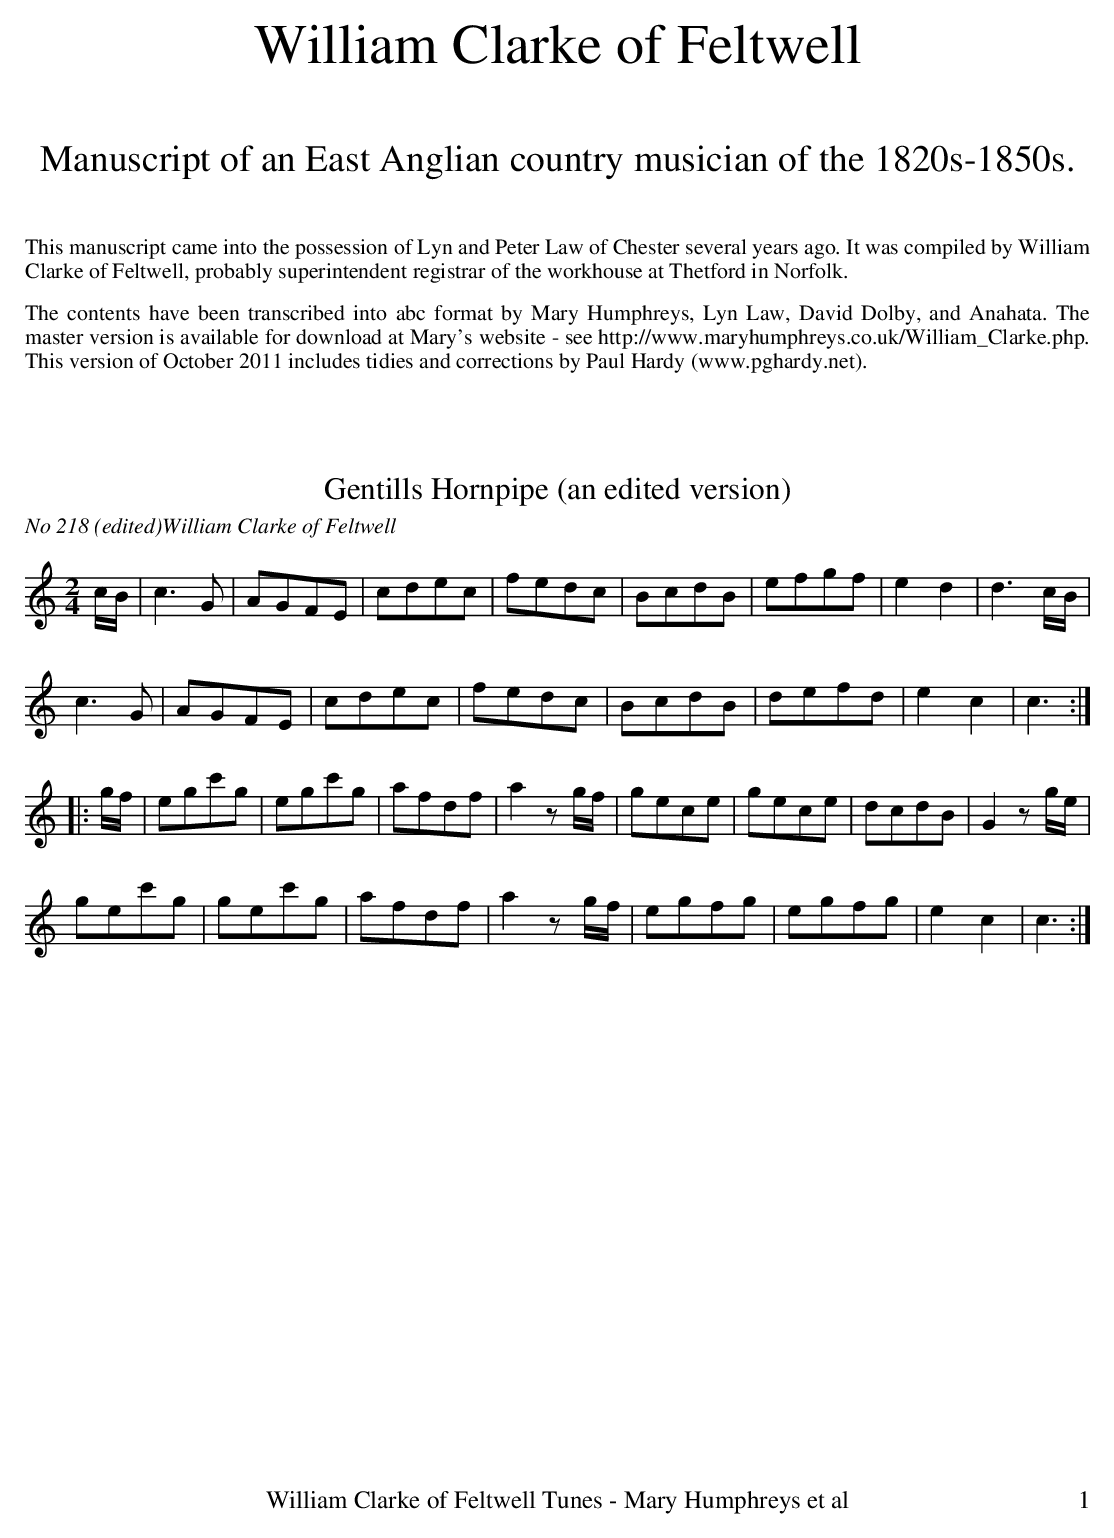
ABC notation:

X:1 (Edited)
T:Gentills Hornpipe (an edited version)
O:No 218 (edited)William Clarke of Feltwell
M:2/4
L:1/8
K:C
c/B/|c3G|AGFE|cdec|fedc|BcdB|efgf|e2d2|d3c/B/|
c3G|AGFE|cdec|fedc|BcdB|defd|e2c2|c3:|
|:g/f/|egc'g|egc'g|afdf|a2zg/f/|gece|gece|dcdB|G2zg/e/|
gec'g|gec'g|afdf|a2zg/f/|egfg|egfg|e2c2|c3:|
